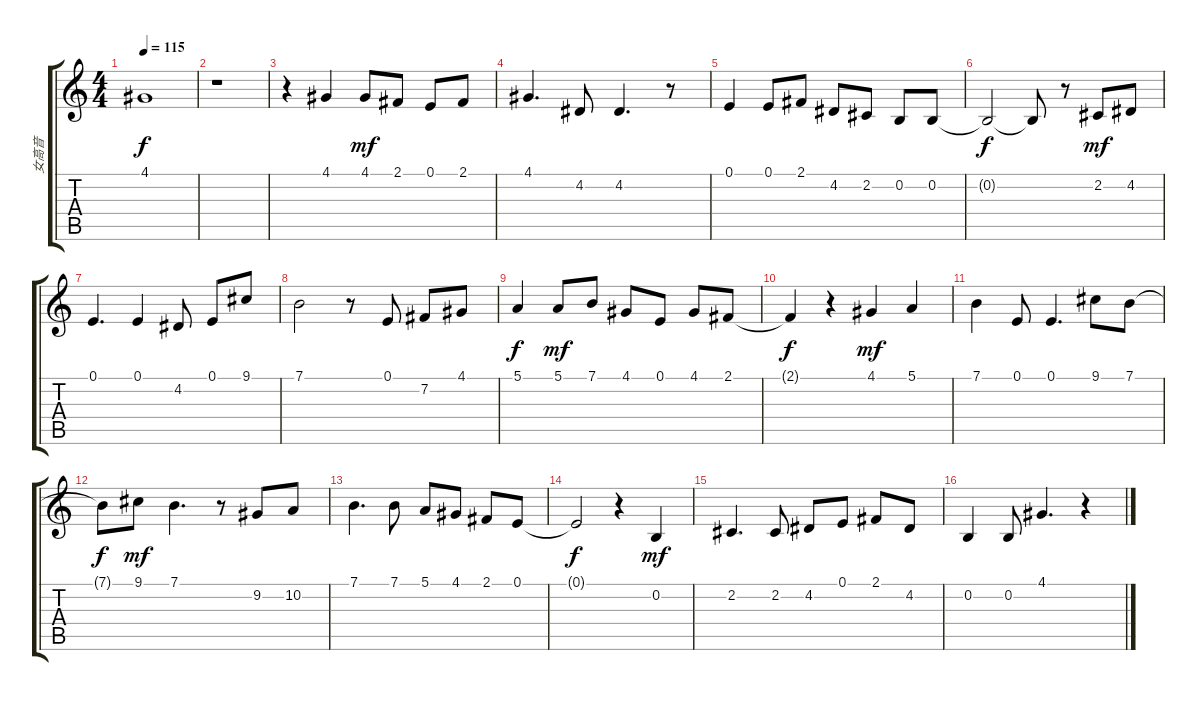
\track ("女高音" "女高音") {instrument stringensemble1}
\staff {score tabs}
\tuning (E4 B3 G3 D3 A2 E2) {hide}
\ts (4 4)
\tempo 115
\clef g2
\ks c
4.1{t}.1{dy f} |
r.1 |
r.4 4.1.4 4.1.8{dy mf} 2.1.8 0.1.8 2.1.8 |
4.1.4{d} 4.2.8 4.2.4{d} r.8 |
0.1.4 0.1.8 2.1.8 4.2.8 2.2.8 0.2.8 0.2.8 |
0.2{t}.2{dy f} 0.2{t}.8 r.8 2.2.8{dy mf} 4.2.8 |
0.1.4{d} 0.1.4 4.2.8 0.1.8 9.1.8 |
7.1.2 r.8 0.1.8 7.2.8 4.1.8 |
5.1.4{dy f} 5.1.8{dy mf} 7.1.8 4.1.8 0.1.8 4.1.8 2.1.8 |
2.1{t}.4{dy f} r.4 4.1.4{dy mf} 5.1.4 |
7.1.4 0.1.8 0.1.4{d} 9.1.8 7.1.8 |
7.1{t}.8{dy f} 9.1.8{dy mf} 7.1.4{d} r.8 9.2.8 10.2.8 |
7.1.4{d} 7.1.8 5.1.8 4.1.8 2.1.8 0.1.8 |
0.1{t}.2{dy f} r.4 0.2.4{dy mf} |
2.2.4{d} 2.2.8 4.2.8 0.1.8 2.1.8 4.2.8 |
0.2.4 0.2.8 4.1.4{d} r.4
